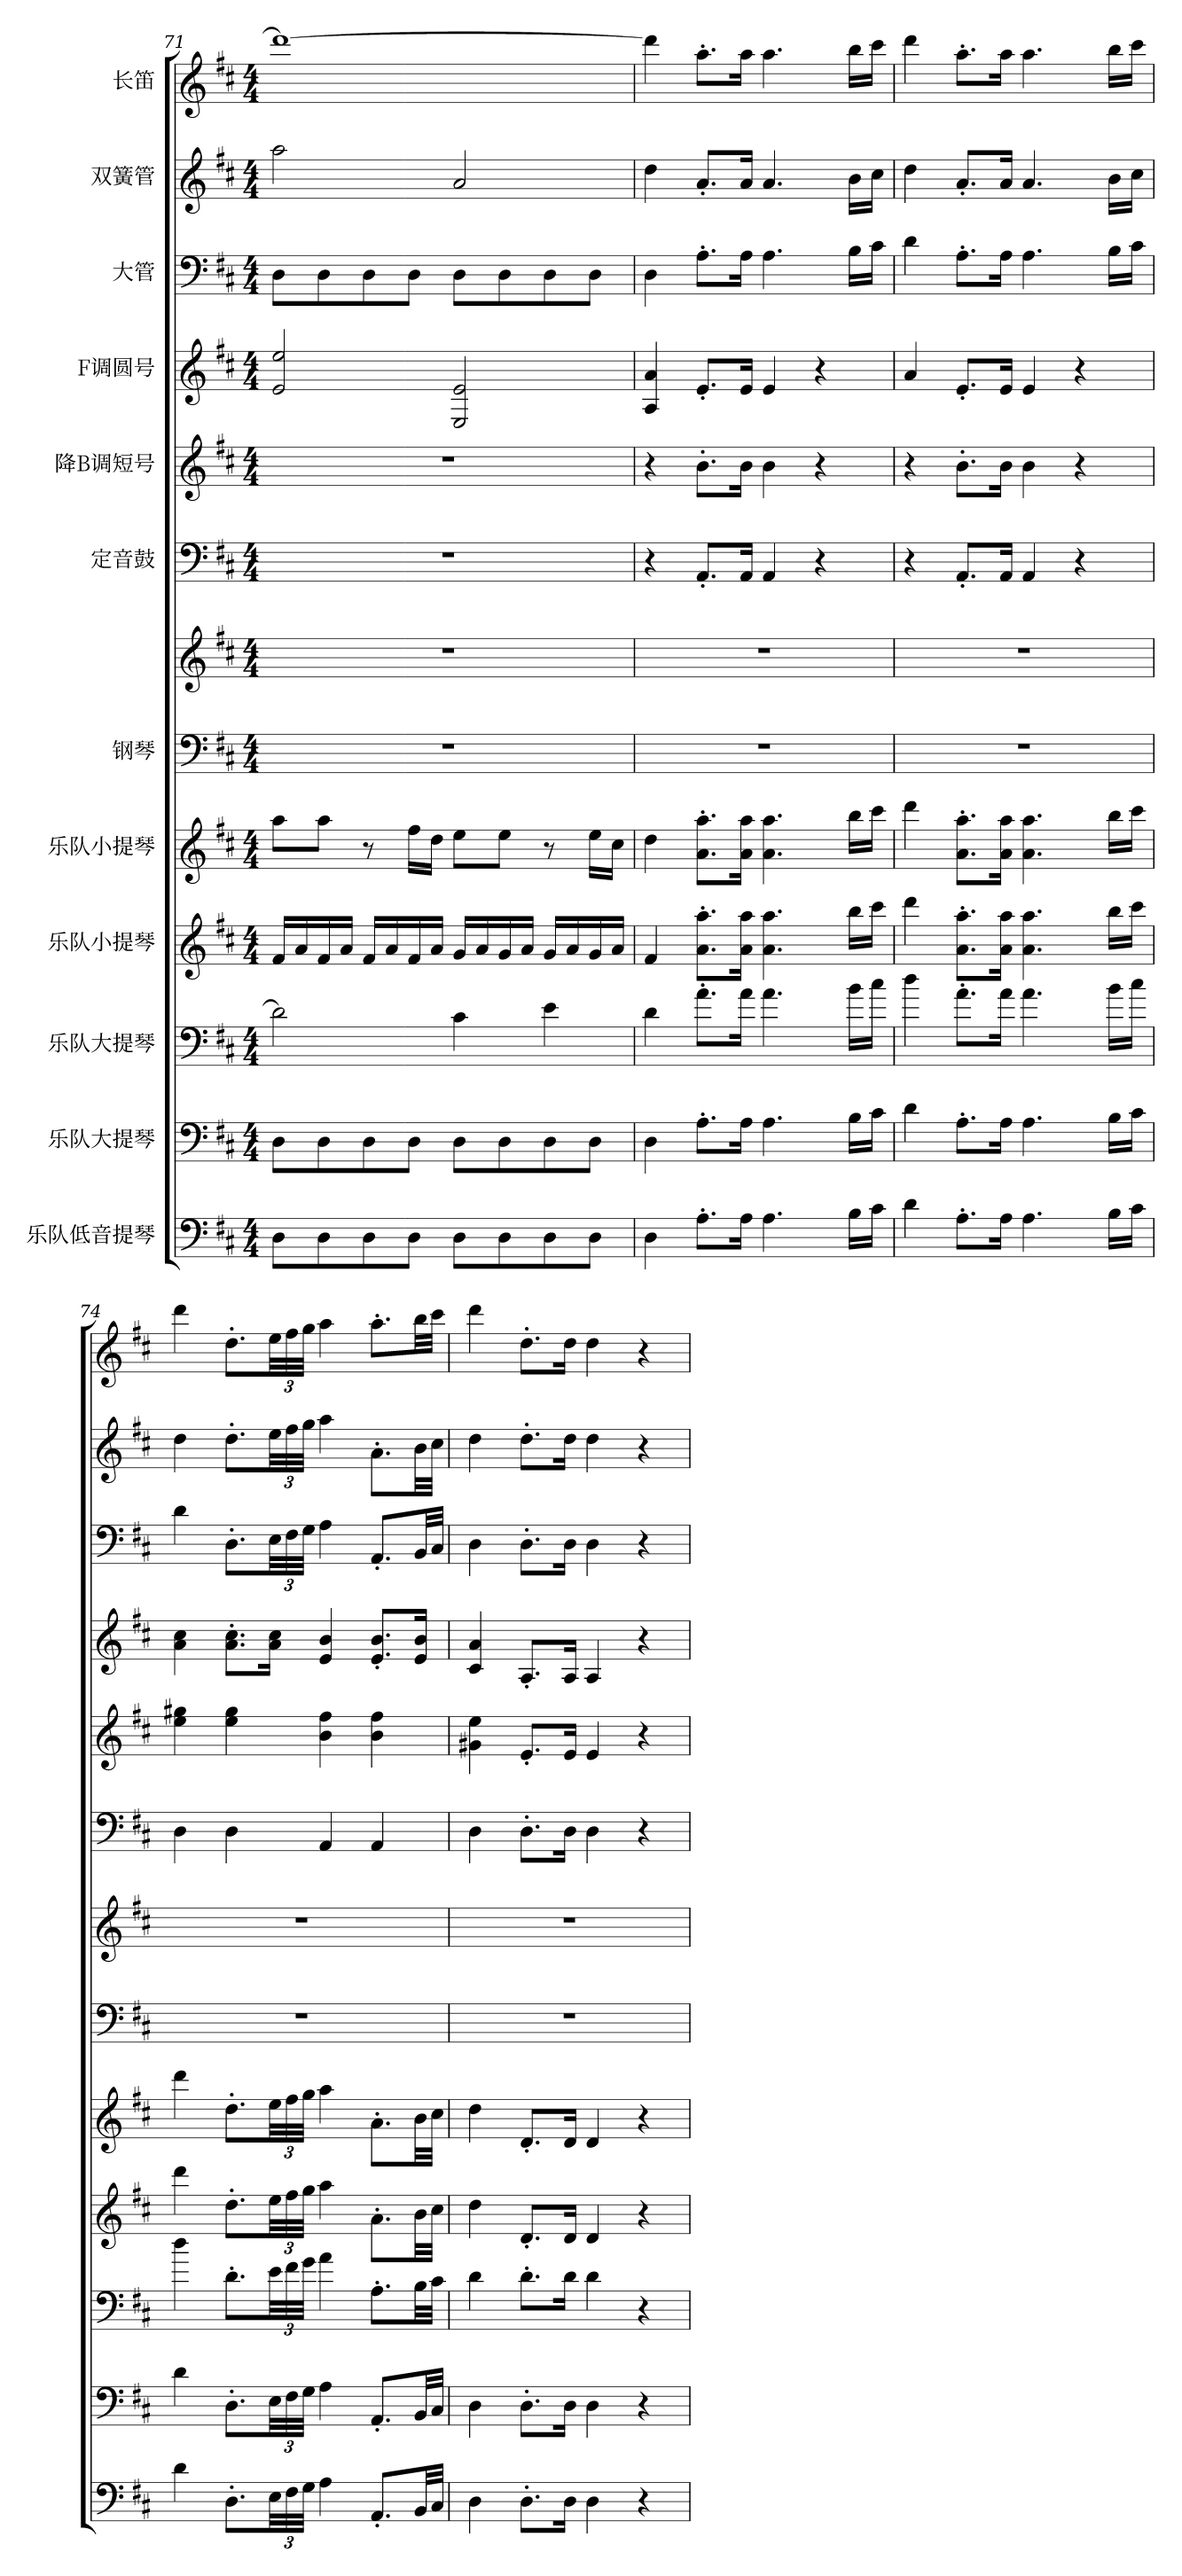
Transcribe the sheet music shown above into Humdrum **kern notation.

**kern	**kern	**kern	**kern	**kern	**kern	**kern	**kern	**kern	**kern	**kern	**kern	**kern
*part12	*part11	*part10	*part9	*part8	*part7	*part7	*part6	*part5	*part4	*part3	*part2	*part1
*staff13	*staff12	*staff11	*staff10	*staff9	*staff8	*staff7	*staff6	*staff5	*staff4	*staff3	*staff2	*staff1
*I"乐队低音提琴	*I"乐队大提琴	*I"乐队大提琴	*I"乐队小提琴	*I"乐队小提琴	*I"钢琴	*	*I"定音鼓	*I"降B调短号	*I"F调圆号	*I"大管	*I"双簧管	*I"长笛
*clefF4	*clefF4	*clefF4	*clefG2	*clefG2	*clefF4	*clefG2	*clefF4	*clefG2	*clefG2	*clefF4	*clefG2	*clefG2
*ITrd7c12	*	*	*	*	*	*	*	*ITrd1c2	*ITrd4c7	*	*	*
*k[f#c#]	*k[f#c#]	*k[f#c#]	*k[f#c#]	*k[f#c#]	*k[f#c#]	*k[f#c#]	*k[f#c#]	*k[]	*k[f#]	*k[f#c#]	*k[f#c#]	*k[f#c#]
*M4/4	*M4/4	*M4/4	*M4/4	*M4/4	*M4/4	*M4/4	*M4/4	*M4/4	*M4/4	*M4/4	*M4/4	*M4/4
=71	=71	=71	=71	=71	=71	=71	=71	=71	=71	=71	=71	=71
8DD\L	8D\L	2d\]	16f#/LL	8aa\L	1r	1r	1r	1r	2A/ 2a/	8D\L	2aa\	1ddd_
.	.	.	16a/	.	.	.	.	.	.	.	.	.
8DD\	8D\	.	16f#/	8aa\J	.	.	.	.	.	8D\	.	.
.	.	.	16a/JJ	.	.	.	.	.	.	.	.	.
8DD\	8D\	.	16f#/LL	8r	.	.	.	.	.	8D\	.	.
.	.	.	16a/	.	.	.	.	.	.	.	.	.
8DD\J	8D\J	.	16f#/	16ff#\LL	.	.	.	.	.	8D\J	.	.
.	.	.	16a/JJ	16dd\JJ	.	.	.	.	.	.	.	.
8DD\L	8D\L	4c#\	16g/LL	8ee\L	.	.	.	.	2AA/ 2A/	8D\L	2a/	.
.	.	.	16a/	.	.	.	.	.	.	.	.	.
8DD\	8D\	.	16g/	8ee\J	.	.	.	.	.	8D\	.	.
.	.	.	16a/JJ	.	.	.	.	.	.	.	.	.
8DD\	8D\	4e\	16g/LL	8r	.	.	.	.	.	8D\	.	.
.	.	.	16a/	.	.	.	.	.	.	.	.	.
8DD\J	8D\J	.	16g/	16ee\LL	.	.	.	.	.	8D\J	.	.
.	.	.	16a/JJ	16cc#\JJ	.	.	.	.	.	.	.	.
=72	=72	=72	=72	=72	=72	=72	=72	=72	=72	=72	=72	=72
4DD\	4D\	4d\	4f#/	4dd\	1r	1r	4r	4r	4D/ 4d/	4D\	4dd\	4ddd\]
8.AA'\L	8.A'\L	8.a'\L	8.a\' 8.aa\'L	8.a\' 8.aa\'L	.	.	8.AA'/L	8.a'\L	8.A'/L	8.A'\L	8.a'/L	8.aa'\L
16AA\Jk	16A\Jk	16a\Jk	16a\ 16aa\Jk	16a\ 16aa\Jk	.	.	16AA/Jk	16a\Jk	16A/Jk	16A\Jk	16a/Jk	16aa\Jk
4.AA\	4.A\	4.a\	4.a\ 4.aa\	4.a\ 4.aa\	.	.	4AA/	4a\	4A/	4.A\	4.a/	4.aa\
.	.	.	.	.	.	.	4r	4r	4r	.	.	.
16BB\LL	16B\LL	16b\LL	16bb\LL	16bb\LL	.	.	.	.	.	16B\LL	16b\LL	16bb\LL
16C#\JJ	16c#\JJ	16cc#\JJ	16ccc#\JJ	16ccc#\JJ	.	.	.	.	.	16c#\JJ	16cc#\JJ	16ccc#\JJ
!!LO:PB:g=z
=73	=73	=73	=73	=73	=73	=73	=73	=73	=73	=73	=73	=73
4D\	4d\	4dd\	4ddd\	4ddd\	1r	1r	4r	4r	4d/	4d\	4dd\	4ddd\
8.AA'\L	8.A'\L	8.a'\L	8.a\' 8.aa\'L	8.a\' 8.aa\'L	.	.	8.AA'/L	8.a'\L	8.A'/L	8.A'\L	8.a'/L	8.aa'\L
16AA\Jk	16A\Jk	16a\Jk	16a\ 16aa\Jk	16a\ 16aa\Jk	.	.	16AA/Jk	16a\Jk	16A/Jk	16A\Jk	16a/Jk	16aa\Jk
4.AA\	4.A\	4.a\	4.a\ 4.aa\	4.a\ 4.aa\	.	.	4AA/	4a\	4A/	4.A\	4.a/	4.aa\
.	.	.	.	.	.	.	4r	4r	4r	.	.	.
16BB\LL	16B\LL	16b\LL	16bb\LL	16bb\LL	.	.	.	.	.	16B\LL	16b\LL	16bb\LL
16C#\JJ	16c#\JJ	16cc#\JJ	16ccc#\JJ	16ccc#\JJ	.	.	.	.	.	16c#\JJ	16cc#\JJ	16ccc#\JJ
=74	=74	=74	=74	=74	=74	=74	=74	=74	=74	=74	=74	=74
4D\	4d\	4dd\	4ddd\	4ddd\	1r	1r	4D\	4dd\ 4ff#X\	4d\ 4f#\	4d\	4dd\	4ddd\
8.DD'\L	8.D'\L	8.d'\L	8.dd'\L	8.dd'\L	.	.	4D\	4dd\ 4ff#\	8.d\' 8.f#\'L	8.D'\L	8.dd'\L	8.dd'\L
*Xbrackettup	*Xbrackettup	*Xbrackettup	*Xbrackettup	*Xbrackettup	*	*	*	*	*	*Xbrackettup	*Xbrackettup	*Xbrackettup
48EE\LL	48E\LL	48e\LL	48ee\LL	48ee\LL	.	.	.	.	16d\ 16f#\Jk	48E\LL	48ee\LL	48ee\LL
48FF#\	48F#\	48f#\	48ff#\	48ff#\	.	.	.	.	.	48F#\	48ff#\	48ff#\
48GG\JJJ	48G\JJJ	48g\JJJ	48gg\JJJ	48gg\JJJ	.	.	.	.	.	48G\JJJ	48gg\JJJ	48gg\JJJ
4AA\	4A\	4a\	4aa\	4aa\	.	.	4AA/	4a\ 4ee\	4A/ 4e/	4A\	4aa\	4aa\
8.AAA'/L	8.AA'/L	8.A'\L	8.a'\L	8.a'\L	.	.	4AA/	4a\ 4ee\	8.A/' 8.e/'L	8.AA'/L	8.a'\L	8.aa'\L
32BBB/LL	32BB/LL	32B\LL	32b\LL	32b\LL	.	.	.	.	16A/ 16e/Jk	32BB/LL	32b\LL	32bb\LL
32CC#/JJJ	32C#/JJJ	32c#\JJJ	32cc#\JJJ	32cc#\JJJ	.	.	.	.	.	32C#/JJJ	32cc#\JJJ	32ccc#\JJJ
=75	=75	=75	=75	=75	=75	=75	=75	=75	=75	=75	=75	=75
4DD\	4D\	4d\	4dd\	4dd\	1r	1r	4D\	4f#X\ 4dd\	4F#/ 4d/	4D\	4dd\	4ddd\
8.DD'\L	8.D'\L	8.d'\L	8.d'/L	8.d'/L	.	.	8.D'\L	8.d'/L	8.D'/L	8.D'\L	8.dd'\L	8.dd'\L
16DD\Jk	16D\Jk	16d\Jk	16d/Jk	16d/Jk	.	.	16D\Jk	16d/Jk	16D/Jk	16D\Jk	16dd\Jk	16dd\Jk
4DD\	4D\	4d\	4d/	4d/	.	.	4D\	4d/	4D/	4D\	4dd\	4dd\
4r	4r	4r	4r	4r	.	.	4r	4r	4r	4r	4r	4r
=	=	=	=	=	=	=	=	=	=	=	=	=
*-	*-	*-	*-	*-	*-	*-	*-	*-	*-	*-	*-	*-
